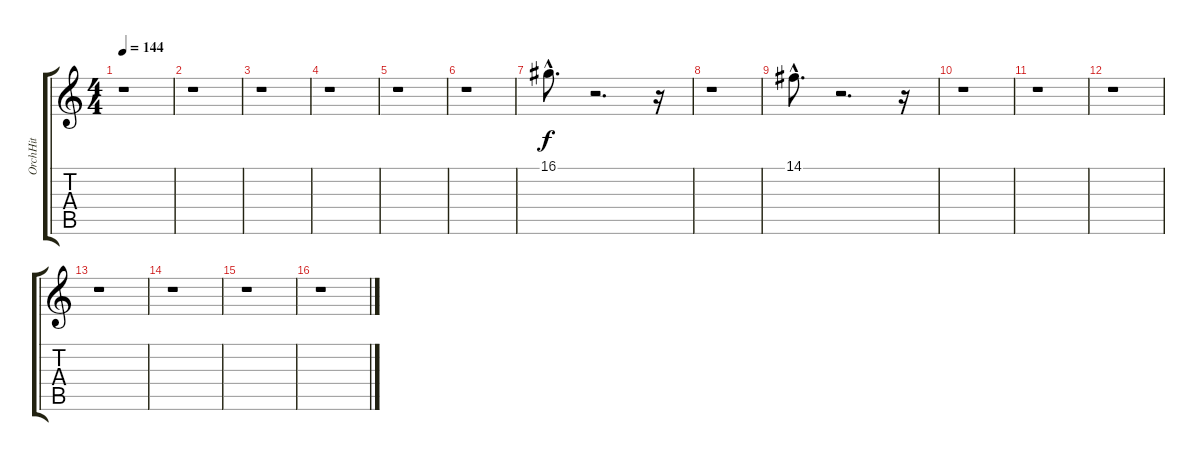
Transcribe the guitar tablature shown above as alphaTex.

\track ("OrchHit" "OrchHit") {instrument orchestrahit}
\staff {score tabs}
\tuning (E4 B3 G3 D3 A2 E2) {hide}
\ts (4 4)
\tempo 144
\clef g2
\ks c
r.1{dy f} |
r.1 |
r.1 |
r.1 |
r.1 |
r.1 |
16.1{hac}.8{d} r.2{d} r.16 |
r.1 |
14.1{hac}.8{d} r.2{d} r.16 |
r.1 |
r.1 |
r.1 |
r.1 |
r.1 |
r.1 |
r.1
